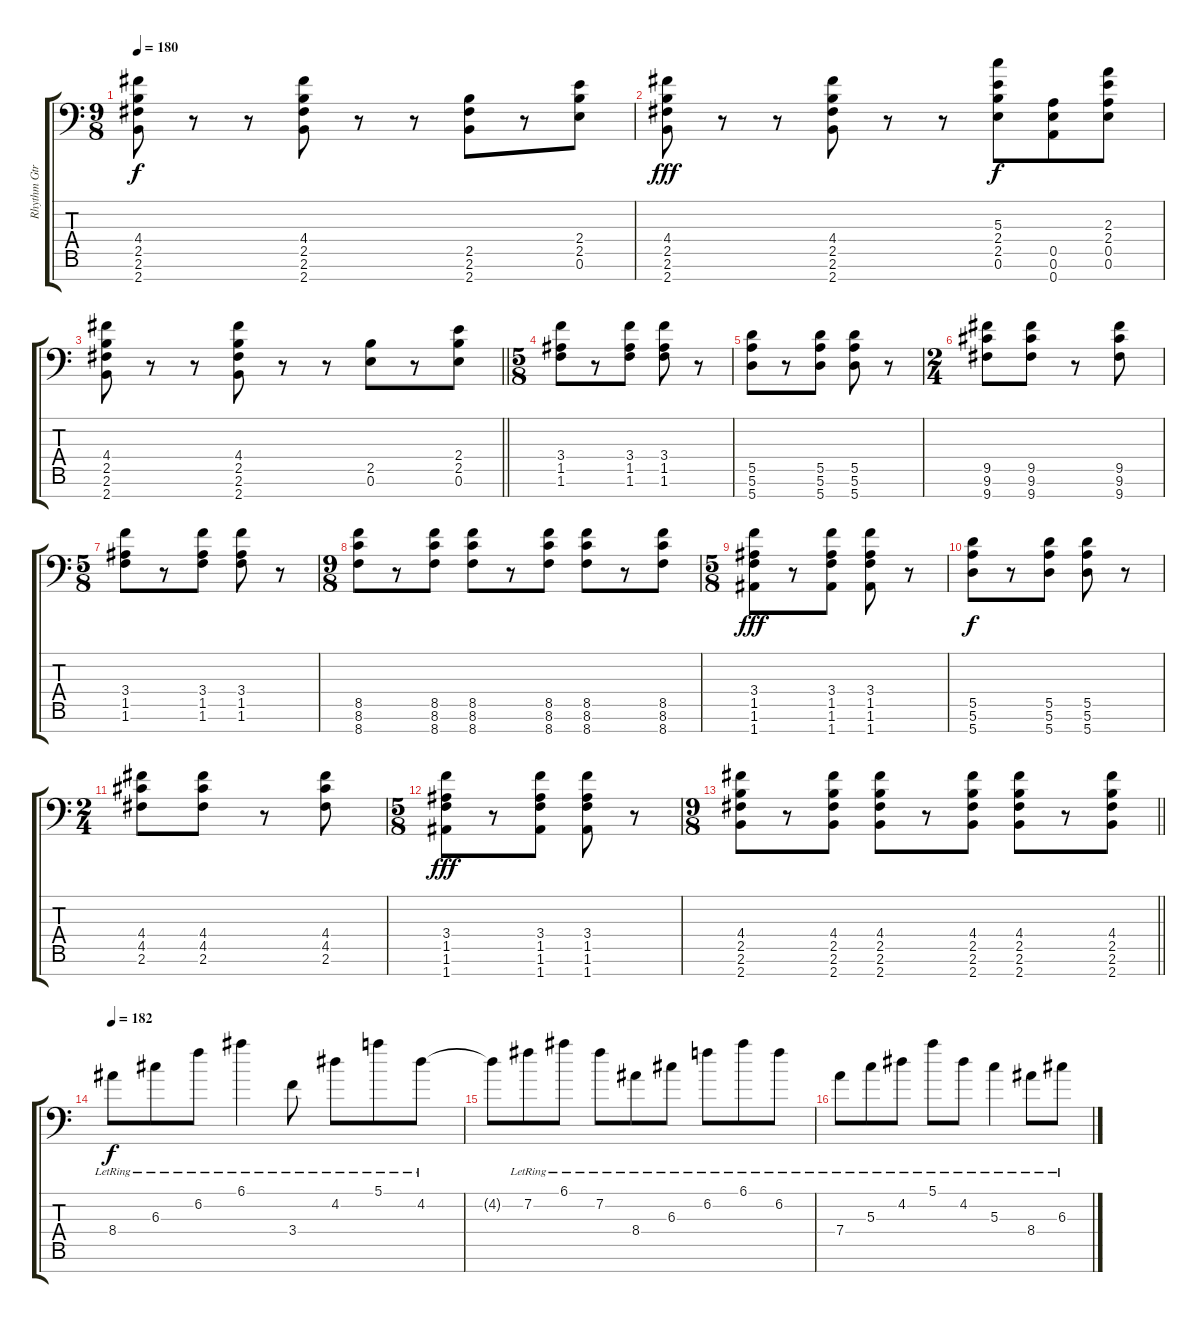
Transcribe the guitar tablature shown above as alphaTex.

\track ("Rhythm Gtr" "Rhythm Gtr") {instrument distortionguitar}
\staff {score tabs}
\tuning (E4 B3 G3 D3 A2 E2 A1) {hide}
\ts (9 8)
\tempo 180
\clef f4
\ks c
(4.4 2.5 2.6 2.7).8{dy f} r.8 r.8 (4.4 2.5 2.6 2.7).8 r.8 r.8 (2.5 2.6 2.7).8 r.8 (2.4 2.5 0.6).8 |
(4.4 2.5 2.6 2.7).8{dy fff} r.8 r.8 (4.4 2.5 2.6 2.7).8 r.8 r.8 (5.3 2.4 2.5 0.6).8{dy f} (0.5 0.6 0.7).8 (2.3 2.4 0.5 0.6).8 |
\barLineRight lightlight
(4.4 2.5 2.6 2.7).8 r.8 r.8 (4.4 2.5 2.6 2.7).8 r.8 r.8 (2.5 0.6).8 r.8 (2.4 2.5 0.6).8 |
\ts (5 8)
\section ("" "")
(3.4 1.5 1.6).8 r.8 (3.4 1.5 1.6).8 (3.4 1.5 1.6).8 r.8 |
(5.5 5.6 5.7).8 r.8 (5.5 5.6 5.7).8 (5.5 5.6 5.7).8 r.8 |
\ts (2 4)
(9.5 9.6 9.7).8 (9.5 9.6 9.7).8 r.8 (9.5 9.6 9.7).8 |
\ts (5 8)
(3.4 1.5 1.6).8 r.8 (3.4 1.5 1.6).8 (3.4 1.5 1.6).8 r.8 |
\ts (9 8)
(8.5 8.6 8.7).8 r.8 (8.5 8.6 8.7).8 (8.5 8.6 8.7).8 r.8 (8.5 8.6 8.7).8 (8.5 8.6 8.7).8 r.8 (8.5 8.6 8.7).8 |
\ts (5 8)
(3.4 1.5 1.6 1.7).8{dy fff} r.8 (3.4 1.5 1.6 1.7).8 (3.4 1.5 1.6 1.7).8 r.8 |
(5.5 5.6 5.7).8{dy f} r.8 (5.5 5.6 5.7).8 (5.5 5.6 5.7).8 r.8 |
\ts (2 4)
(4.4 4.5 2.6).8 (4.4 4.5 2.6).8 r.8 (4.4 4.5 2.6).8 |
\ts (5 8)
(3.4 1.5 1.6 1.7).8{dy fff} r.8 (3.4 1.5 1.6 1.7).8 (3.4 1.5 1.6 1.7).8 r.8 |
\ts (9 8)
\barLineRight lightlight
(4.4 2.5 2.6 2.7).8 r.8 (4.4 2.5 2.6 2.7).8 (4.4 2.5 2.6 2.7).8 r.8 (4.4 2.5 2.6 2.7).8 (4.4 2.5 2.6 2.7).8 r.8 (4.4 2.5 2.6 2.7).8 |
\section ("" "")
\tempo 176
\tempo 182
8.4{lr}.8{dy f volume 6 instrument electricguitarjazz} 6.3{lr}.8 6.2{lr}.8 6.1{lr}.4 3.4{lr}.8 4.2{lr}.8 5.1{lr}.8 4.2{lr}.8 |
4.2{t}.8 7.2{lr}.8 6.1{lr}.8 7.2{lr}.8 8.4{lr}.8 6.3{lr}.8 6.2{lr}.8 6.1{lr}.8 6.2{lr}.8 |
7.4{lr}.8 5.3{lr}.8 4.2{lr}.8 5.1{lr}.8 4.2{lr}.8 5.3{lr}.4 8.4{lr}.8 6.3{lr}.8
